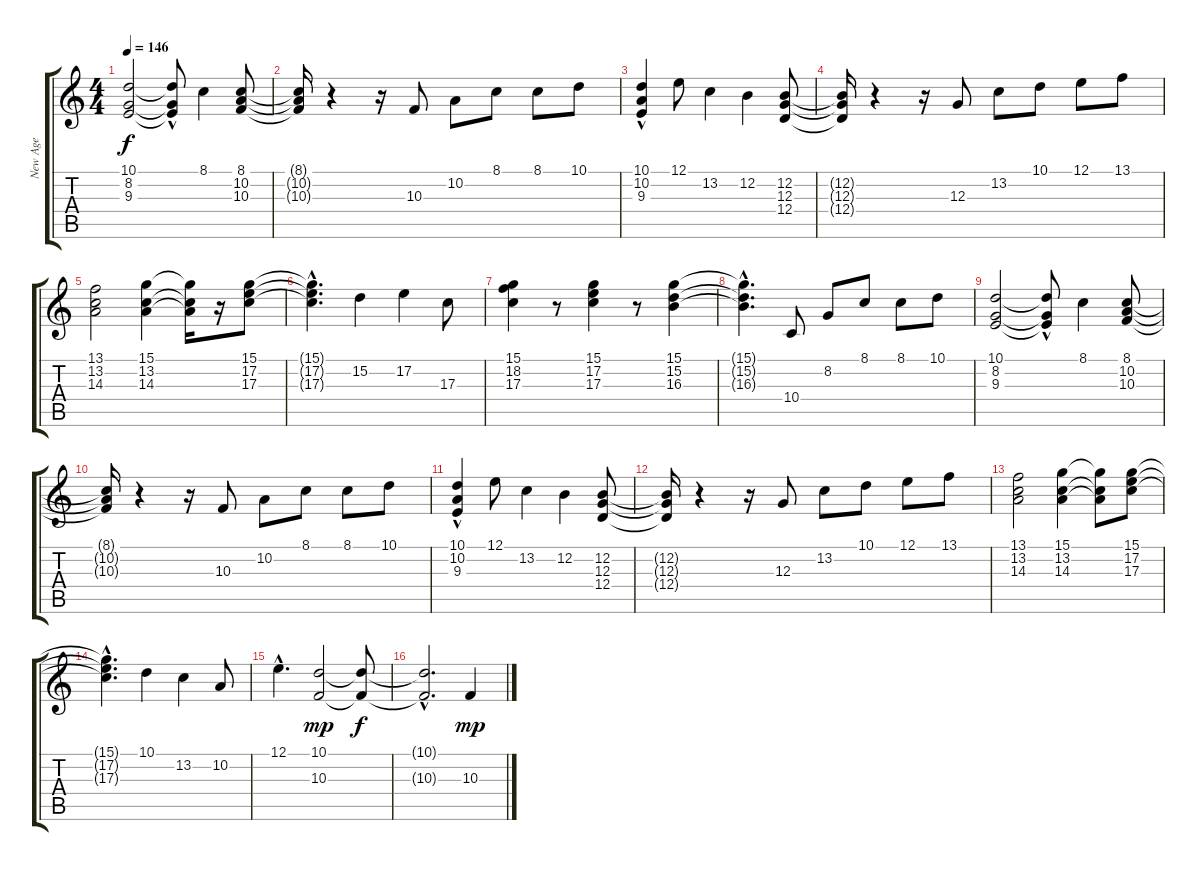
\track ("New Age" "New Age") {instrument synthstrings1}
\staff {score tabs}
\tuning (E4 B3 G3 D3 A2 E2) {hide}
\ts (4 4)
\tempo 146
\clef g2
\ks c
(10.1 8.2 9.3).2{dy f} (10.1{t} 8.2{hac t} 9.3{hac t}).8 8.1.4 (8.1 10.2 10.3).8 |
(8.1{t} 10.2{t} 10.3{t}).16 r.4 r.16 10.3.8 10.2.8 8.1.8 8.1.8 10.1.8 |
(10.1 10.2{hac} 9.3{hac}).4 12.1.8 13.2.4 12.2.4 (12.2 12.3 12.4).8 |
(12.2{t} 12.3{t} 12.4{t}).16 r.4 r.16 12.3.8 13.2.8 10.1.8 12.1.8 13.1.8 |
(13.1 13.2 14.3).2 (15.1 13.2 14.3).4 (15.1{t} 13.2{t} 14.3{t}).16 r.16 (15.1 17.2 17.3).8 |
(15.1{hac t} 17.2{hac t} 17.3{hac t}).4{d} 15.2.4 17.2.4 17.3.8 |
(15.1 18.2 17.3).4 r.8 (15.1 17.2 17.3).4 r.8 (15.1 15.2 16.3).4 |
(15.1{hac t} 15.2{hac t} 16.3{hac t}).4{d volume 13} 10.4.8 8.2.8 8.1.8 8.1.8 10.1.8 |
(10.1 8.2 9.3).2 (10.1{t} 8.2{hac t} 9.3{hac t}).8 8.1.4 (8.1 10.2 10.3).8 |
(8.1{t} 10.2{t} 10.3{t}).16 r.4 r.16 10.3.8 10.2.8 8.1.8 8.1.8 10.1.8 |
(10.1 10.2{hac} 9.3{hac}).4 12.1.8 13.2.4 12.2.4 (12.2 12.3 12.4).8 |
(12.2{t} 12.3{t} 12.4{t}).16 r.4 r.16 12.3.8 13.2.8 10.1.8 12.1.8 13.1.8 |
(13.1 13.2 14.3).2 (15.1 13.2 14.3).4 (15.1{t} 13.2{t} 14.3{t}).8 (15.1 17.2 17.3).8 |
(15.1{hac t} 17.2{hac t} 17.3{hac t}).4{d} 10.1.4 13.2.4 10.2.8 |
12.1{hac}.4{d} (10.1 10.3).2{dy mp} (10.1{t} 10.3{t}).8{dy f} |
(10.1{hac t} 10.3{t}).2{d} 10.3.4{dy mp}
